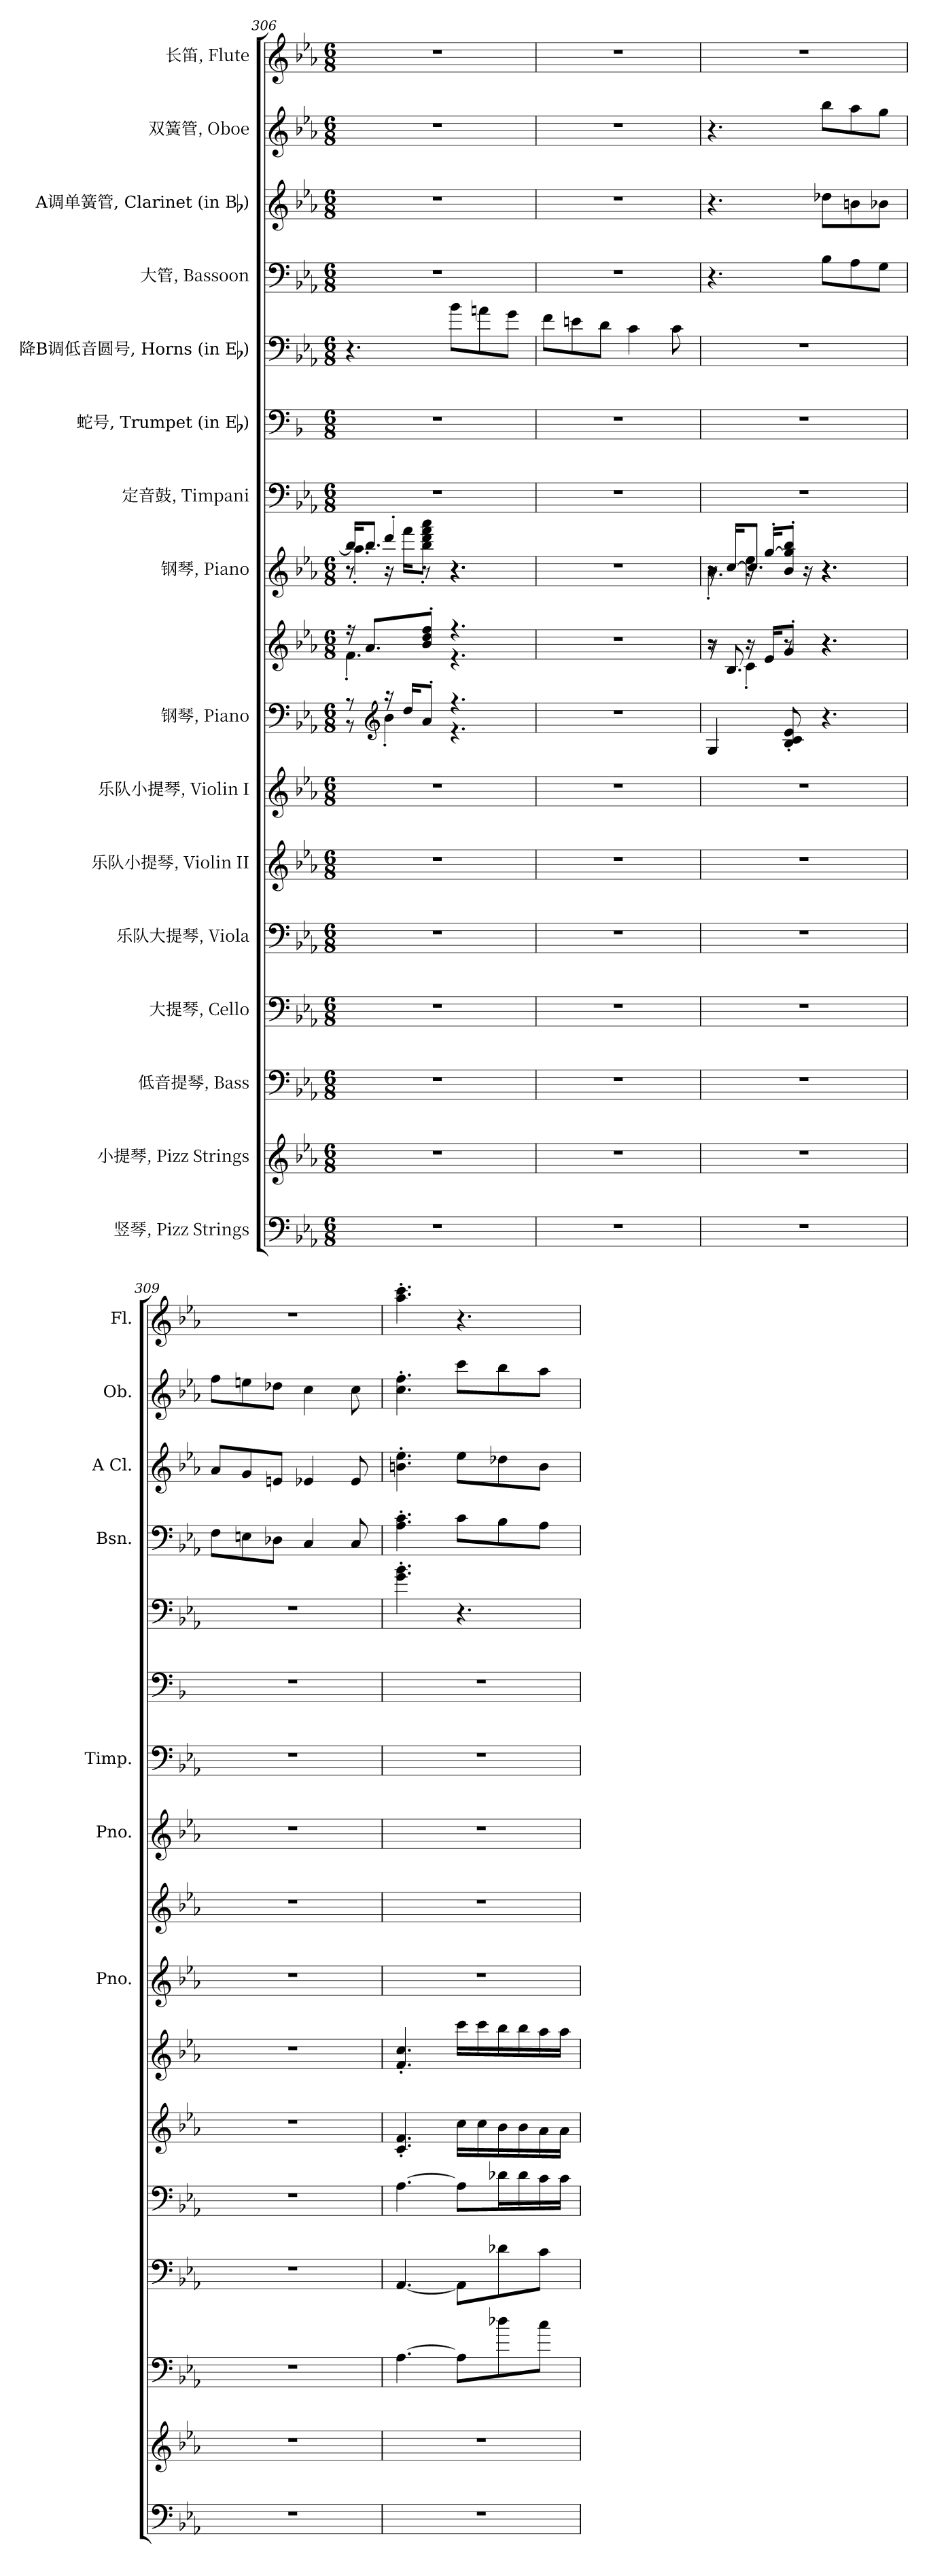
**kern	**kern	**kern	**kern	**kern	**kern	**kern	**kern	**kern	**kern	**kern	**kern	**kern	**kern	**kern	**kern	**kern
*part16	*part15	*part14	*part13	*part12	*part11	*part10	*part9	*part9	*part8	*part7	*part6	*part5	*part4	*part3	*part2	*part1
*staff17	*staff16	*staff15	*staff14	*staff13	*staff12	*staff11	*staff10	*staff9	*staff8	*staff7	*staff6	*staff5	*staff4	*staff3	*staff2	*staff1
*I"竖琴, Pizz Strings	*I"小提琴, Pizz Strings	*I"低音提琴, Bass	*I"大提琴, Cello	*I"乐队大提琴, Viola	*I"乐队小提琴, Violin II	*I"乐队小提琴, Violin I	*I"钢琴, Piano	*	*I"钢琴, Piano	*I"定音鼓, Timpani	*I"蛇号, Trumpet (in Eb)	*I"降B调低音圆号, Horns (in Eb)	*I"大管, Bassoon	*I"A调单簧管, Clarinet (in Bb)	*I"双簧管, Oboe	*I"长笛, Flute
*	*	*	*	*	*	*	*I'Pno.	*	*I'Pno.	*I'Timp.	*	*	*I'Bsn.	*I'A Cl.	*I'Ob.	*I'Fl.
!!LO:PB:g=z
*clefF4	*clefG2	*clefF4	*clefF4	*clefF4	*clefG2	*clefG2	*clefF4	*clefG2	*clefG2	*clefF4	*clefF4	*clefF4	*clefF4	*clefG2	*clefG2	*clefG2
*	*	*ITrd7c12	*	*	*	*	*	*	*	*	*ITrd1c2	*ITrd1c2	*	*ITrd2c3	*	*
*k[b-e-a-]	*k[b-e-a-]	*k[b-e-a-]	*k[b-e-a-]	*k[b-e-a-]	*k[b-e-a-]	*k[b-e-a-]	*k[b-e-a-]	*k[b-e-a-]	*k[b-e-a-]	*k[b-e-a-]	*k[b-e-a-]	*k[b-e-a-d-g-]	*k[b-e-a-]	*k[]	*k[b-e-a-]	*k[b-e-a-]
*M6/8	*M6/8	*M6/8	*M6/8	*M6/8	*M6/8	*M6/8	*M6/8	*M6/8	*M6/8	*M6/8	*M6/8	*M6/8	*M6/8	*M6/8	*M6/8	*M6/8
=306	=306	=306	=306	=306	=306	=306	=306	=306	=306	=306	=306	=306	=306	=306	=306	=306
*	*	*	*	*	*	*	*^	*^	*^	*	*	*	*	*	*	*
*	*	*	*	*	*	*	*	*	*	*	*	*^	*	*	*	*	*	*	*
*	*	*	*	*	*	*	*	*	*	*	*	*	*^	*	*	*	*	*	*	*
2.r	2.r	2.r	2.r	2.r	2.r	2.r	8r	8r	16r	4.f'\	8r	8r	16bb-/KL]	4.aa-'\	2.r	2.r	4.r	2.r	2.r	2.r	2.r
.	.	.	.	.	.	.	.	.	8.a-/L	.	.	.	8.bb-/J	.	.	.	.	.	.	.	.
*	*	*	*	*	*	*	*clefG2	*	*	*	*	*	*	*	*	*	*	*	*	*	*
.	.	.	.	.	.	.	16r	4b-'\	.	.	4ddd'/	16r	.	.	.	.	.	.	.	.	.
.	.	.	.	.	.	.	16dd/KL	.	.	.	.	16fff\KL	.	.	.	.	.	.	.	.	.
.	.	.	.	.	.	.	8a-'/J	.	8b-/' 8dd/' 8ff/'J	.	.	8bb-\' 8ddd\' 8fff\' 8aaa-\'J	8r	.	.	.	.	.	.	.	.
.	.	.	.	.	.	.	4.r	4.r	4.r	4.r	4.r	4.r	4.r	4.r	.	.	8a-\L	.	.	.	.
.	.	.	.	.	.	.	.	.	.	.	.	.	.	.	.	.	8gn\	.	.	.	.
.	.	.	.	.	.	.	.	.	.	.	.	.	.	.	.	.	8f\J	.	.	.	.
*	*	*	*	*	*	*	*v	*v	*	*	*v	*v	*v	*v	*	*	*	*	*	*	*
*	*	*	*	*	*	*	*	*v	*v	*	*	*	*	*	*	*	*
=307	=307	=307	=307	=307	=307	=307	=307	=307	=307	=307	=307	=307	=307	=307	=307	=307
2.r	2.r	2.r	2.r	2.r	2.r	2.r	2.r	2.r	2.r	2.r	2.r	8e-\L	2.r	2.r	2.r	2.r
.	.	.	.	.	.	.	.	.	.	.	.	8dn\	.	.	.	.
.	.	.	.	.	.	.	.	.	.	.	.	8c\J	.	.	.	.
.	.	.	.	.	.	.	.	.	.	.	.	4B-\	.	.	.	.
.	.	.	.	.	.	.	.	.	.	.	.	8B-\	.	.	.	.
=308	=308	=308	=308	=308	=308	=308	=308	=308	=308	=308	=308	=308	=308	=308	=308	=308
*	*	*	*	*	*	*	*	*^	*^	*	*	*	*	*	*	*
*	*	*	*	*	*	*	*	*	*^	*	*^	*	*	*	*	*	*	*
*	*	*	*	*	*	*	*	*	*	*	*	*	*^	*	*	*	*	*	*	*
2.r	2.r	2.r	2.r	2.r	2.r	2.r	4G/	8r	8r	16r	8r	8r	16r	4.b-'\	2.r	2.r	2.r	4.r	4.r	4.r	2.r
.	.	.	.	.	.	.	.	.	.	8.B-/	.	.	[16cc/KL	.	.	.	.	.	.	.	.
.	.	.	.	.	.	.	.	16r	4c'\	.	16r	4ee-\	8.cc/J]	.	.	.	.	.	.	.	.
.	.	.	.	.	.	.	.	16e-/KL	.	.	[16gg'/KL	.	.	.	.	.	.	.	.	.	.
.	.	.	.	.	.	.	8B-/' 8c/' 8e-/'	8g'/J	.	8r	8b-/' 8gg/]' 8bb-/'J	.	.	.	.	.	.	.	.	.	.
.	.	.	.	.	.	.	.	.	.	.	.	.	16r	.	.	.	.	.	.	.	.
.	.	.	.	.	.	.	4.r	4.r	4.r	4.r	4.r	4.r	4.r	4.r	.	.	.	8B-\L	8b-X\L	8bb-\L	.
.	.	.	.	.	.	.	.	.	.	.	.	.	.	.	.	.	.	8A-\	8g#X\	8aa-\	.
.	.	.	.	.	.	.	.	.	.	.	.	.	.	.	.	.	.	8G\J	8gn\J	8gg\J	.
*	*	*	*	*	*	*	*	*v	*v	*v	*	*	*	*	*	*	*	*	*	*	*
*	*	*	*	*	*	*	*	*	*v	*v	*v	*v	*	*	*	*	*	*	*
!!LO:PB:g=z
=309	=309	=309	=309	=309	=309	=309	=309	=309	=309	=309	=309	=309	=309	=309	=309	=309
2.r	2.r	2.r	2.r	2.r	2.r	2.r	2.r	2.r	2.r	2.r	2.r	2.r	8F\L	8f/L	8ff\L	2.r
.	.	.	.	.	.	.	.	.	.	.	.	.	8En\	8e/	8een\	.
.	.	.	.	.	.	.	.	.	.	.	.	.	8D-X\J	8c#X/J	8dd-X\J	.
.	.	.	.	.	.	.	.	.	.	.	.	.	4C/	4cn/	4cc\	.
.	.	.	.	.	.	.	.	.	.	.	.	.	8C/	8c/	8cc\	.
=310	=310	=310	=310	=310	=310	=310	=310	=310	=310	=310	=310	=310	=310	=310	=310	=310
2.r	2.r	[4.AA-\	[4.AA-/	[4.A-\	4.c/' 4.f/'	4.f/' 4.cc/'	2.r	2.r	2.r	2.r	2.r	4.f\' 4.a-\'	4.A-\' 4.c\'	4.g#X\' 4.cc\'	4.cc\' 4.ff\'	4.aa-\' 4.ccc\'
.	.	8AA-\L]	8AA-\L]	8A-\L]	16cc\LL	16ccc\LL	.	.	.	.	.	4.r	8c\L	8cc\L	8ccc\L	4.r
.	.	.	.	.	16cc\	16ccc\	.	.	.	.	.	.	.	.	.	.
.	.	8d-X\	8d-X\	16d-X\L	16b-\	16bb-\	.	.	.	.	.	.	8B-\	8b-X\	8bb-\	.
.	.	.	.	16d-\	16b-\	16bb-\	.	.	.	.	.	.	.	.	.	.
.	.	8c\J	8c\J	16c\	16a-\	16aa-\	.	.	.	.	.	.	8A-\J	8g#\J	8aa-\J	.
.	.	.	.	16c\JJ	16a-\JJ	16aa-\JJ	.	.	.	.	.	.	.	.	.	.
=	=	=	=	=	=	=	=	=	=	=	=	=	=	=	=	=
*-	*-	*-	*-	*-	*-	*-	*-	*-	*-	*-	*-	*-	*-	*-	*-	*-
